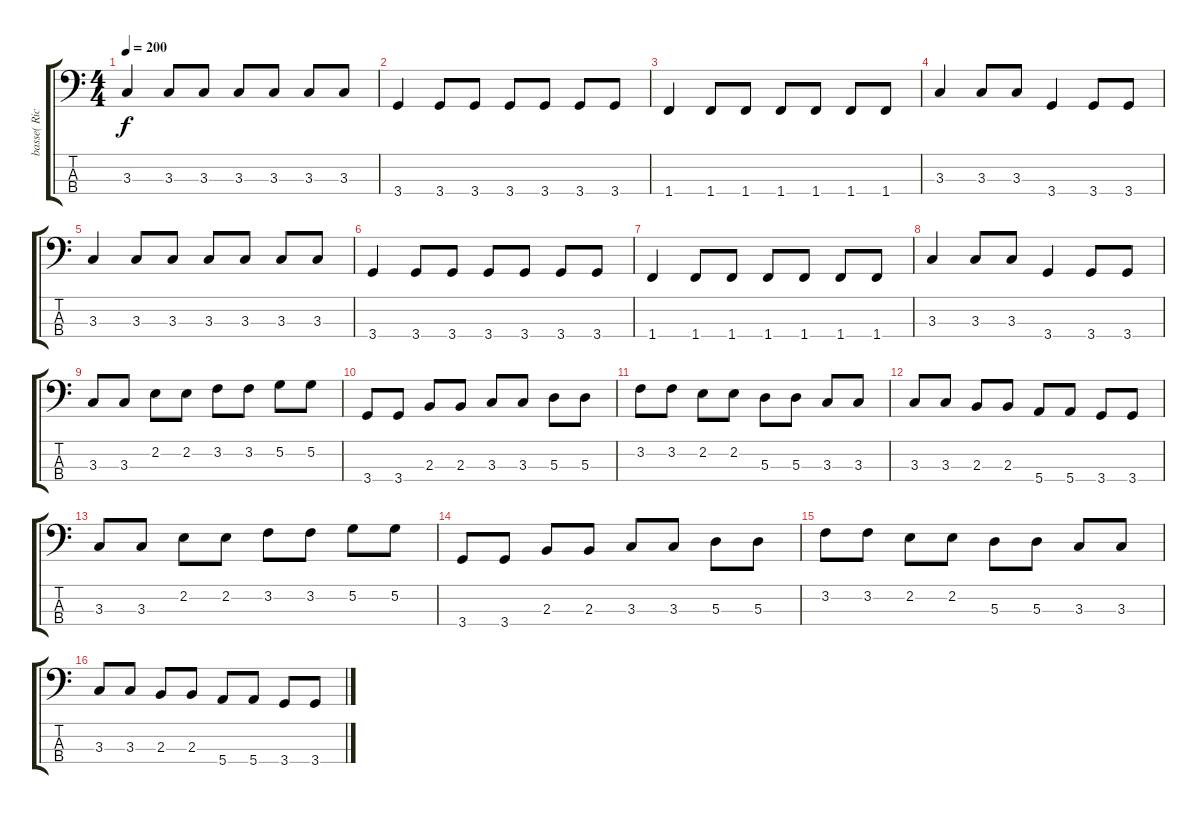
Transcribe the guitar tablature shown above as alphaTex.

\track ("basse( Rick )" "basse( Ric") {instrument electricbasspick}
\staff {score tabs}
\tuning (G2 D2 A1 E1) {hide}
\ts (4 4)
\tempo 200
\clef f4
\ks c
3.3.4{dy f} 3.3.8 3.3.8 3.3.8 3.3.8 3.3.8 3.3.8 |
3.4.4 3.4.8 3.4.8 3.4.8 3.4.8 3.4.8 3.4.8 |
1.4.4 1.4.8 1.4.8 1.4.8 1.4.8 1.4.8 1.4.8 |
3.3.4 3.3.8 3.3.8 3.4.4 3.4.8 3.4.8 |
3.3.4 3.3.8 3.3.8 3.3.8 3.3.8 3.3.8 3.3.8 |
3.4.4 3.4.8 3.4.8 3.4.8 3.4.8 3.4.8 3.4.8 |
1.4.4 1.4.8 1.4.8 1.4.8 1.4.8 1.4.8 1.4.8 |
3.3.4 3.3.8 3.3.8 3.4.4 3.4.8 3.4.8 |
3.3.8 3.3.8 2.2.8 2.2.8 3.2.8 3.2.8 5.2.8 5.2.8 |
3.4.8 3.4.8 2.3.8 2.3.8 3.3.8 3.3.8 5.3.8 5.3.8 |
3.2.8 3.2.8 2.2.8 2.2.8 5.3.8 5.3.8 3.3.8 3.3.8 |
3.3.8 3.3.8 2.3.8 2.3.8 5.4.8 5.4.8 3.4.8 3.4.8 |
3.3.8 3.3.8 2.2.8 2.2.8 3.2.8 3.2.8 5.2.8 5.2.8 |
3.4.8 3.4.8 2.3.8 2.3.8 3.3.8 3.3.8 5.3.8 5.3.8 |
3.2.8 3.2.8 2.2.8 2.2.8 5.3.8 5.3.8 3.3.8 3.3.8 |
3.3.8 3.3.8 2.3.8 2.3.8 5.4.8 5.4.8 3.4.8 3.4.8
